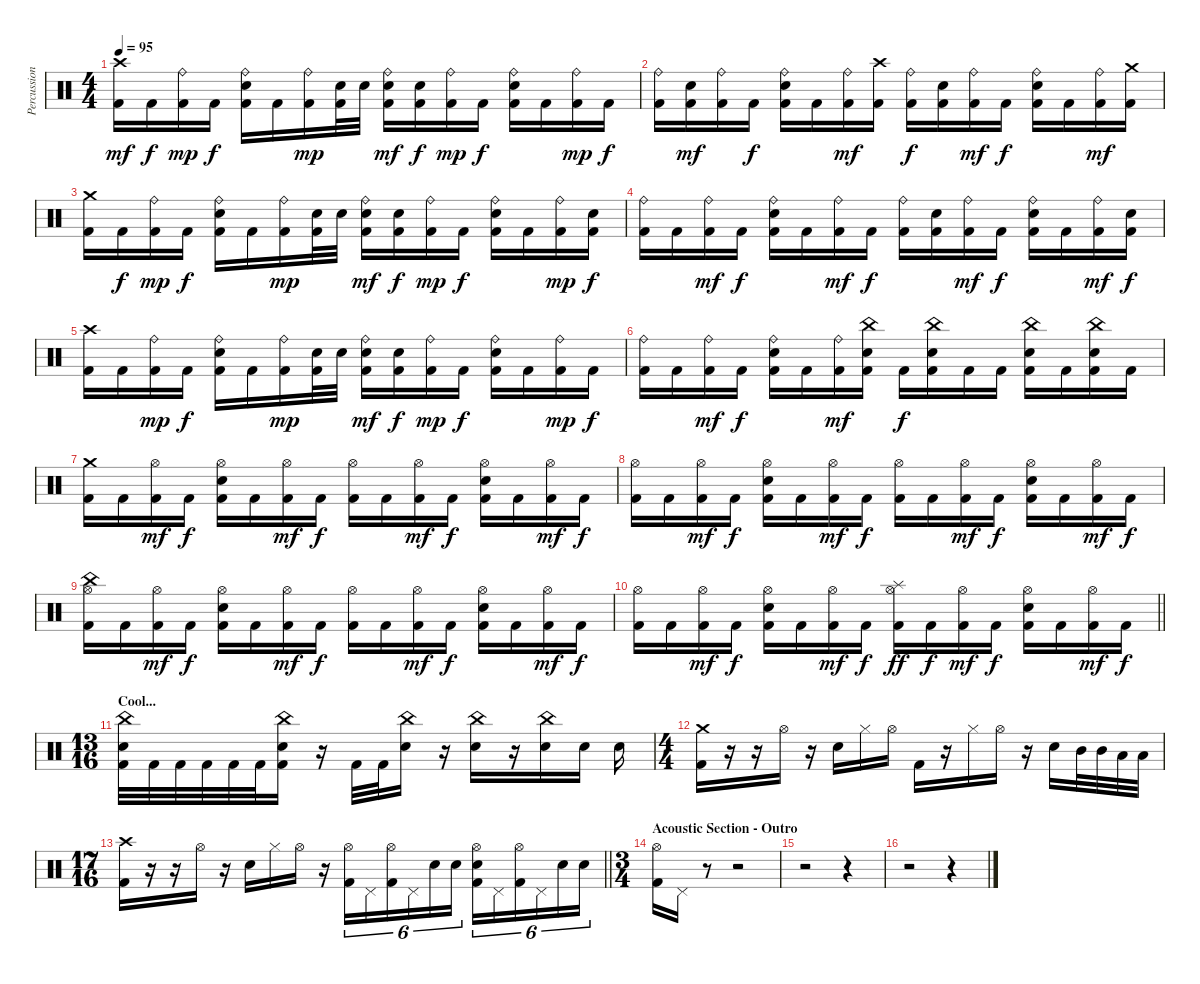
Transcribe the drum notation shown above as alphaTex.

\track ("Percussion" "Percussion") {instrument percussion}
\staff {score}
\articulation defaults
\ts (4 4)
\tempo 95
\clef neutral
\ks c
("Crash high (hit)" "Kick (hit) 2").16{dy mf} "Kick (hit) 2".16{dy f} ("Ride (bell)" "Kick (hit) 2").16{dy mp} "Kick (hit) 2".16{dy f} ("Ride (bell)" "Electric Snare (hit)" "Kick (hit) 2").16 "Kick (hit) 2".16 ("Ride (bell)" "Kick (hit) 2").16{dy mp} ("Electric Snare (hit)" "Kick (hit) 2").32 "Electric Snare (hit)".32 ("Ride (bell)" "Electric Snare (hit)" "Kick (hit) 2").16{dy mf} ("Electric Snare (hit)" "Kick (hit) 2").16{dy f} ("Ride (bell)" "Kick (hit) 2").16{dy mp} "Kick (hit) 2".16{dy f} ("Ride (bell)" "Electric Snare (hit)" "Kick (hit) 2").16 "Kick (hit) 2".16 ("Ride (bell)" "Kick (hit) 2").16{dy mp} "Kick (hit) 2".16{dy f} |
("Ride (bell)" "Kick (hit) 2").16 ("Electric Snare (hit)" "Kick (hit) 2").16{dy mf} ("Ride (bell)" "Kick (hit) 2").16 "Kick (hit) 2".16{dy f} ("Ride (bell)" "Electric Snare (hit)" "Kick (hit) 2").16 "Kick (hit) 2".16 ("Ride (bell)" "Kick (hit) 2").16{dy mf} ("Crash high (hit)" "Kick (hit) 2").16 ("Ride (bell)" "Kick (hit) 2").16{dy f} ("Electric Snare (hit)" "Kick (hit) 2").16 ("Ride (bell)" "Kick (hit) 2").16{dy mf} "Kick (hit) 2".16{dy f} ("Ride (bell)" "Electric Snare (hit)" "Kick (hit) 2").16 "Kick (hit) 2".16 ("Ride (bell)" "Kick (hit) 2").16{dy mf} ("Crash medium (hit)" "Kick (hit) 2").16 |
("Crash medium (hit)" "Kick (hit) 2").16 "Kick (hit) 2".16{dy f} ("Ride (bell)" "Kick (hit) 2").16{dy mp} "Kick (hit) 2".16{dy f} ("Ride (bell)" "Electric Snare (hit)" "Kick (hit) 2").16 "Kick (hit) 2".16 ("Ride (bell)" "Kick (hit) 2").16{dy mp} ("Electric Snare (hit)" "Kick (hit) 2").32 "Electric Snare (hit)".32 ("Ride (bell)" "Electric Snare (hit)" "Kick (hit) 2").16{dy mf} ("Electric Snare (hit)" "Kick (hit) 2").16{dy f} ("Ride (bell)" "Kick (hit) 2").16{dy mp} "Kick (hit) 2".16{dy f} ("Ride (bell)" "Electric Snare (hit)" "Kick (hit) 2").16 "Kick (hit) 2".16 ("Ride (bell)" "Kick (hit) 2").16{dy mp} ("Electric Snare (hit)" "Kick (hit) 2").16{dy f} |
("Ride (bell)" "Kick (hit) 2").16 "Kick (hit) 2".16 ("Ride (bell)" "Kick (hit) 2").16{dy mf} "Kick (hit) 2".16{dy f} ("Ride (bell)" "Electric Snare (hit)" "Kick (hit) 2").16 "Kick (hit) 2".16 ("Ride (bell)" "Kick (hit) 2").16{dy mf} "Kick (hit) 2".16{dy f} ("Ride (bell)" "Kick (hit) 2").16 ("Electric Snare (hit)" "Kick (hit) 2").16 ("Ride (bell)" "Kick (hit) 2").16{dy mf} "Kick (hit) 2".16{dy f} ("Ride (bell)" "Electric Snare (hit)" "Kick (hit) 2").16 "Kick (hit) 2".16 ("Ride (bell)" "Kick (hit) 2").16{dy mf} ("Electric Snare (hit)" "Kick (hit) 2").16{dy f} |
("Crash high (hit)" "Kick (hit) 2").16 "Kick (hit) 2".16 ("Ride (bell)" "Kick (hit) 2").16{dy mp} "Kick (hit) 2".16{dy f} ("Ride (bell)" "Electric Snare (hit)" "Kick (hit) 2").16 "Kick (hit) 2".16 ("Ride (bell)" "Kick (hit) 2").16{dy mp} ("Electric Snare (hit)" "Kick (hit) 2").32 "Electric Snare (hit)".32 ("Ride (bell)" "Electric Snare (hit)" "Kick (hit) 2").16{dy mf} ("Electric Snare (hit)" "Kick (hit) 2").16{dy f} ("Ride (bell)" "Kick (hit) 2").16{dy mp} "Kick (hit) 2".16{dy f} ("Ride (bell)" "Electric Snare (hit)" "Kick (hit) 2").16 "Kick (hit) 2".16 ("Ride (bell)" "Kick (hit) 2").16{dy mp} "Kick (hit) 2".16{dy f} |
("Ride (bell)" "Kick (hit) 2").16 "Kick (hit) 2".16 ("Ride (bell)" "Kick (hit) 2").16{dy mf} "Kick (hit) 2".16{dy f} ("Ride (bell)" "Electric Snare (hit)" "Kick (hit) 2").16 "Kick (hit) 2".16 ("Ride (bell)" "Kick (hit) 2").16{dy mf} ("China (hit)" "Electric Snare (hit)" "Kick (hit) 2").16 "Kick (hit) 2".16{dy f} ("China (hit)" "Electric Snare (hit)" "Kick (hit) 2").16 "Kick (hit) 2".16 "Kick (hit) 2".16 ("China (hit)" "Electric Snare (hit)" "Kick (hit) 2").16 "Kick (hit) 2".16 ("China (hit)" "Electric Snare (hit)" "Kick (hit) 2").16 "Kick (hit) 2".16 |
("Crash medium (hit)" "Kick (hit) 2").16 "Kick (hit) 2".16 ("Hi-Hat (open)" "Kick (hit) 2").16{dy mf} "Kick (hit) 2".16{dy f} ("Hi-Hat (open)" "Electric Snare (hit)" "Kick (hit) 2").16 "Kick (hit) 2".16 ("Hi-Hat (open)" "Kick (hit) 2").16{dy mf} "Kick (hit) 2".16{dy f} ("Hi-Hat (open)" "Kick (hit) 2").16 "Kick (hit) 2".16 ("Hi-Hat (open)" "Kick (hit) 2").16{dy mf} "Kick (hit) 2".16{dy f} ("Hi-Hat (open)" "Electric Snare (hit)" "Kick (hit) 2").16 "Kick (hit) 2".16 ("Hi-Hat (open)" "Kick (hit) 2").16{dy mf} "Kick (hit) 2".16{dy f} |
("Hi-Hat (open)" "Kick (hit) 2").16 "Kick (hit) 2".16 ("Hi-Hat (open)" "Kick (hit) 2").16{dy mf} "Kick (hit) 2".16{dy f} ("Hi-Hat (open)" "Electric Snare (hit)" "Kick (hit) 2").16 "Kick (hit) 2".16 ("Hi-Hat (open)" "Kick (hit) 2").16{dy mf} "Kick (hit) 2".16{dy f} ("Hi-Hat (open)" "Kick (hit) 2").16 "Kick (hit) 2".16 ("Hi-Hat (open)" "Kick (hit) 2").16{dy mf} "Kick (hit) 2".16{dy f} ("Hi-Hat (open)" "Electric Snare (hit)" "Kick (hit) 2").16 "Kick (hit) 2".16 ("Hi-Hat (open)" "Kick (hit) 2").16{dy mf} "Kick (hit) 2".16{dy f} |
("Hi-Hat (open)" "China (hit)" "Kick (hit) 2").16 "Kick (hit) 2".16 ("Hi-Hat (open)" "Kick (hit) 2").16{dy mf} "Kick (hit) 2".16{dy f} ("Hi-Hat (open)" "Electric Snare (hit)" "Kick (hit) 2").16 "Kick (hit) 2".16 ("Hi-Hat (open)" "Kick (hit) 2").16{dy mf} "Kick (hit) 2".16{dy f} ("Hi-Hat (open)" "Kick (hit) 2").16 "Kick (hit) 2".16 ("Hi-Hat (open)" "Kick (hit) 2").16{dy mf} "Kick (hit) 2".16{dy f} ("Hi-Hat (open)" "Electric Snare (hit)" "Kick (hit) 2").16 "Kick (hit) 2".16 ("Hi-Hat (open)" "Kick (hit) 2").16{dy mf} "Kick (hit) 2".16{dy f} |
\barLineRight lightlight
("Hi-Hat (open)" "Kick (hit) 2").16 "Kick (hit) 2".16 ("Hi-Hat (open)" "Kick (hit) 2").16{dy mf} "Kick (hit) 2".16{dy f} ("Hi-Hat (open)" "Electric Snare (hit)" "Kick (hit) 2").16 "Kick (hit) 2".16 ("Hi-Hat (open)" "Kick (hit) 2").16{dy mf} "Kick (hit) 2".16{dy f} ("Hi-Hat (open)" "Splash (hit)" "Kick (hit) 2").16{dy ff} "Kick (hit) 2".16{dy f} ("Hi-Hat (open)" "Kick (hit) 2").16{dy mf} "Kick (hit) 2".16{dy f} ("Hi-Hat (open)" "Electric Snare (hit)" "Kick (hit) 2").16 "Kick (hit) 2".16 ("Hi-Hat (open)" "Kick (hit) 2").16{dy mf} "Kick (hit) 2".16{dy f} |
\ts (13 16)
\section ("" "Cool...")
("China (hit)" "Electric Snare (hit)" "Kick (hit) 2").32 "Kick (hit) 2".32 "Kick (hit) 2".32 "Kick (hit) 2".32 "Kick (hit) 2".32 "Kick (hit) 2".32 ("China (hit)" "Electric Snare (hit)" "Kick (hit) 2").16 r.16 "Kick (hit) 2".32 "Kick (hit) 2".32 ("China (hit)" "Electric Snare (hit)").16 r.16 ("China (hit)" "Electric Snare (hit)").16 r.16 ("China (hit)" "Electric Snare (hit)").16 "Electric Snare (hit)".16 "Electric Snare (hit)".16 |
\ts (4 4)
("Crash medium (hit)" "Kick (hit) 2").16 r.16 r.16 "Hi-Hat (open)".16 r.16 "Electric Snare (hit)".16 "Hi-Hat (closed)".16 "Hi-Hat (open)".16 "Kick (hit) 2".16 r.16 "Hi-Hat (closed)".16 "Hi-Hat (open)".16 r.16 "Electric Snare (hit)".16 "Mid Tom (hit)".32 "Mid Tom (hit)".32 "Low Tom (hit)".32 "Low Tom (hit)".32 |
\ts (17 16)
\barLineRight lightlight
("Crash high (hit)" "Kick (hit) 2").16 r.16 r.16 "Hi-Hat (open)".16 r.16 "Electric Snare (hit)".16 "Hi-Hat (closed)".16 "Hi-Hat (open)".16 r.16 ("Hi-Hat (open)" "Kick (hit) 2").16{tu (6 4)} "Pedal Hi-Hat (hit)".16{tu (6 4)} ("Hi-Hat (open)" "Kick (hit) 2").16{tu (6 4)} "Pedal Hi-Hat (hit)".16{tu (6 4)} "Electric Snare (hit)".16{tu (6 4)} "Electric Snare (hit)".16{tu (6 4)} ("Hi-Hat (open)" "Electric Snare (hit)" "Kick (hit) 2").16{tu (6 4)} "Pedal Hi-Hat (hit)".16{tu (6 4)} ("Hi-Hat (open)" "Kick (hit) 2").16{tu (6 4)} "Pedal Hi-Hat (hit)".16{tu (6 4)} "Electric Snare (hit)".16{tu (6 4)} "Electric Snare (hit)".16{tu (6 4)} |
\ts (3 4)
\section ("" "Acoustic Section - Outro")
("Hi-Hat (open)" "Kick (hit) 2").16 "Pedal Hi-Hat (hit)".16 r.8 r.2 |
r.2 r.4 |
r.2 r.4
